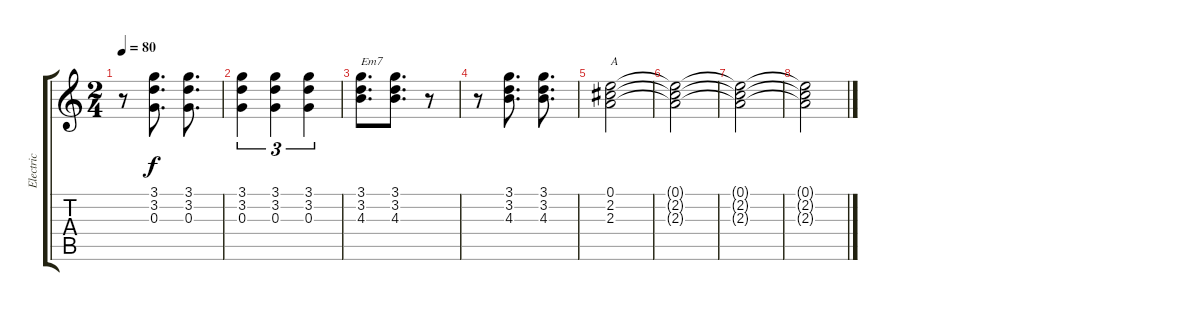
\track ("Electric" "Electric") {instrument overdrivenguitar}
\staff {score tabs}
\tuning (E4 B3 G3 D3 A2 E2) {hide}
\ts (2 4)
\tempo 80
\clef g2
\ks c
r.8{dy f} (3.1 3.2 0.3).8{d} (3.1 3.2 0.3).8{d} |
(3.1 3.2 0.3).4{tu (3 2)} (3.1 3.2 0.3).4{tu (3 2)} (3.1 3.2 0.3).4{tu (3 2)} |
(3.1 3.2 4.3).8{d txt "Em7"} (3.1 3.2 4.3).8{d} r.8 |
r.8 (3.1 3.2 4.3).8{d} (3.1 3.2 4.3).8{d} |
(0.1 2.2 2.3).2{txt "A"} |
(0.1{t} 2.2{t} 2.3{t}).2 |
(0.1{t} 2.2{t} 2.3{t}).2 |
(0.1{t} 2.2{t} 2.3{t}).2
